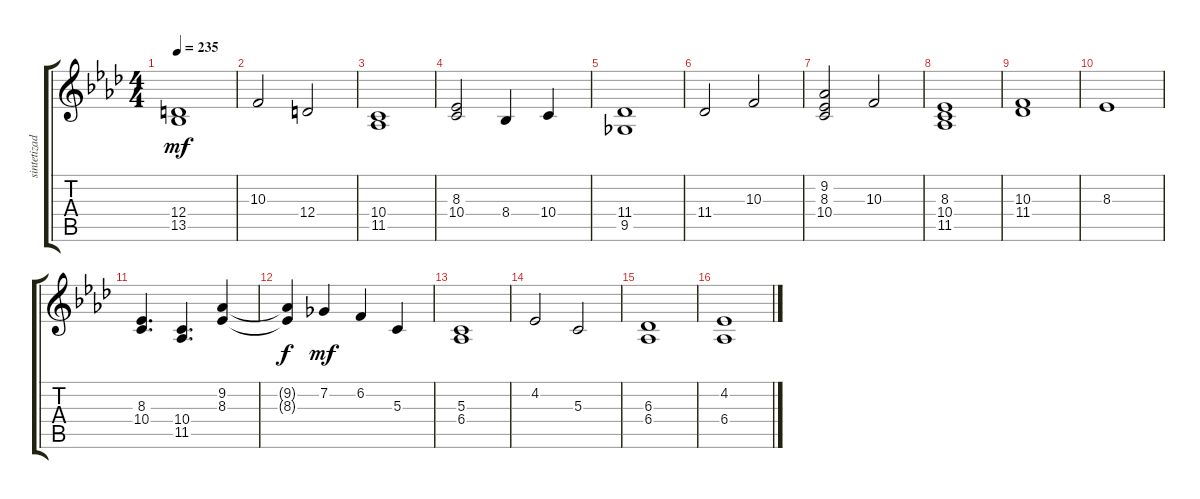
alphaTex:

\track ("sintetizador" "sintetizad") {instrument vibraphone}
\staff {score tabs}
\tuning (E4 B3 G3 D3 A2 E2) {hide}
\ts (4 4)
\tempo 235
\clef g2
\ks ab
(12.4 13.5).1{dy mf} |
10.3.2 12.4.2 |
(10.4 11.5).1 |
(8.3 10.4).2 8.4.4 10.4.4 |
(11.4 9.5).1 |
11.4.2 10.3.2 |
(9.2 8.3 10.4).2 10.3.2 |
(8.3 10.4 11.5).1 |
(10.3 11.4).1 |
8.3.1 |
(8.3 10.4).4{d} (10.4 11.5).4{d} (9.2 8.3).4 |
(9.2{t} 8.3{t}).4{dy f} 7.2.4{dy mf} 6.2.4 5.3.4 |
(5.3 6.4).1 |
4.2.2 5.3.2 |
(6.3 6.4).1 |
(4.2 6.4).1
